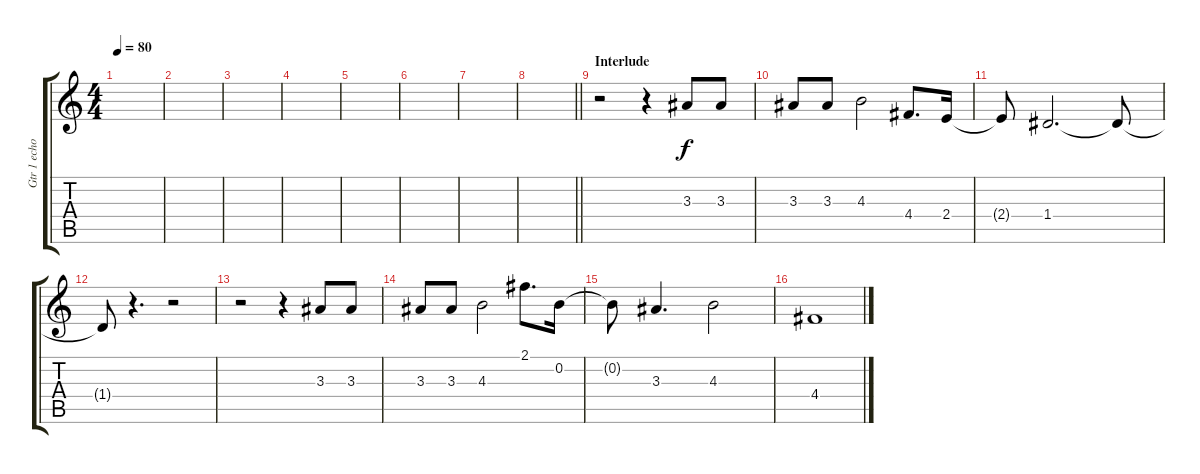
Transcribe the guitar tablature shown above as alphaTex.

\track ("Gtr 1 echo" "Gtr 1 echo") {instrument overdrivenguitar}
\staff {score tabs}
\tuning (E4 B3 G3 D3 A2 E2) {hide}
\ts (4 4)
\tempo 80
\clef g2
\ks c
|
|
|
|
|
|
|
\barLineRight lightlight
|
\section ("" "Interlude")
r.2 r.4 3.3.8 3.3.8 |
3.3.8 3.3.8 4.3.2 4.4.8{d} 2.4.16 |
2.4{t}.8 1.4.2{d} 1.4{t}.8 |
1.4{t}.8 r.4{d} r.2 |
r.2 r.4 3.3.8 3.3.8 |
3.3.8 3.3.8 4.3.2 2.1.8{d} 0.2.16 |
0.2{t}.8 3.3.4{d} 4.3.2 |
4.4.1
